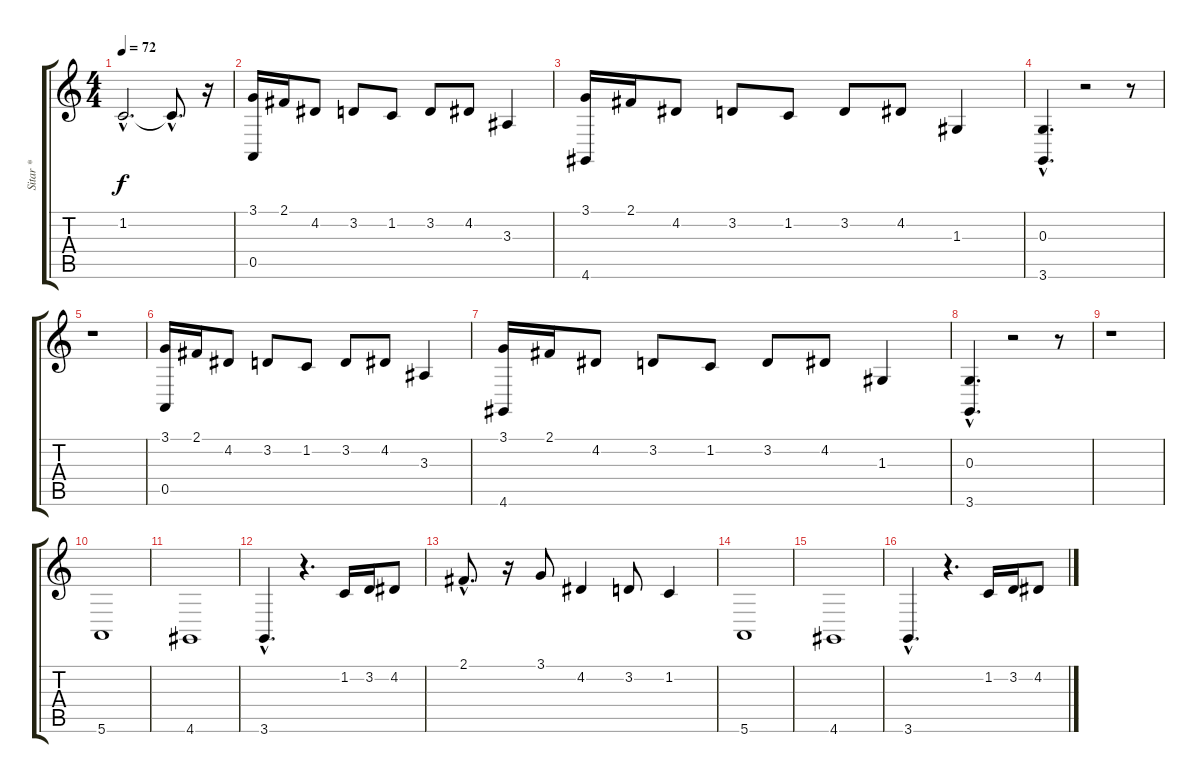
\track ("Sitar *" "Sitar *") {instrument sitar}
\staff {score tabs}
\tuning (E4 B3 G3 D3 A2 E2) {hide}
\ts (4 4)
\tempo 72
\clef g2
\ks c
1.2{hac t}.2{d dy f} 1.2{hac t}.8{d} r.16 |
(3.1 0.5).16 2.1.16 4.2.8 3.2.8 1.2.8 3.2.8 4.2.8 3.3.4 |
(3.1 4.6).16 2.1.16 4.2.8 3.2.8 1.2.8 3.2.8 4.2.8 1.3.4 |
(0.3{hac} 3.6{hac}).4{d} r.2 r.8 |
r.1 |
(3.1 0.5).16 2.1.16 4.2.8 3.2.8 1.2.8 3.2.8 4.2.8 3.3.4 |
(3.1 4.6).16 2.1.16 4.2.8 3.2.8 1.2.8 3.2.8 4.2.8 1.3.4 |
(0.3{hac} 3.6{hac}).4{d} r.2 r.8 |
r.1 |
5.6.1 |
4.6.1 |
3.6{hac}.4{d} r.4{d} 1.2.16 3.2.16 4.2.8 |
2.1{hac}.8{d} r.16 3.1.8 4.2.4 3.2.8 1.2.4 |
5.6.1 |
4.6.1 |
3.6{hac}.4{d} r.4{d} 1.2.16 3.2.16 4.2.8
